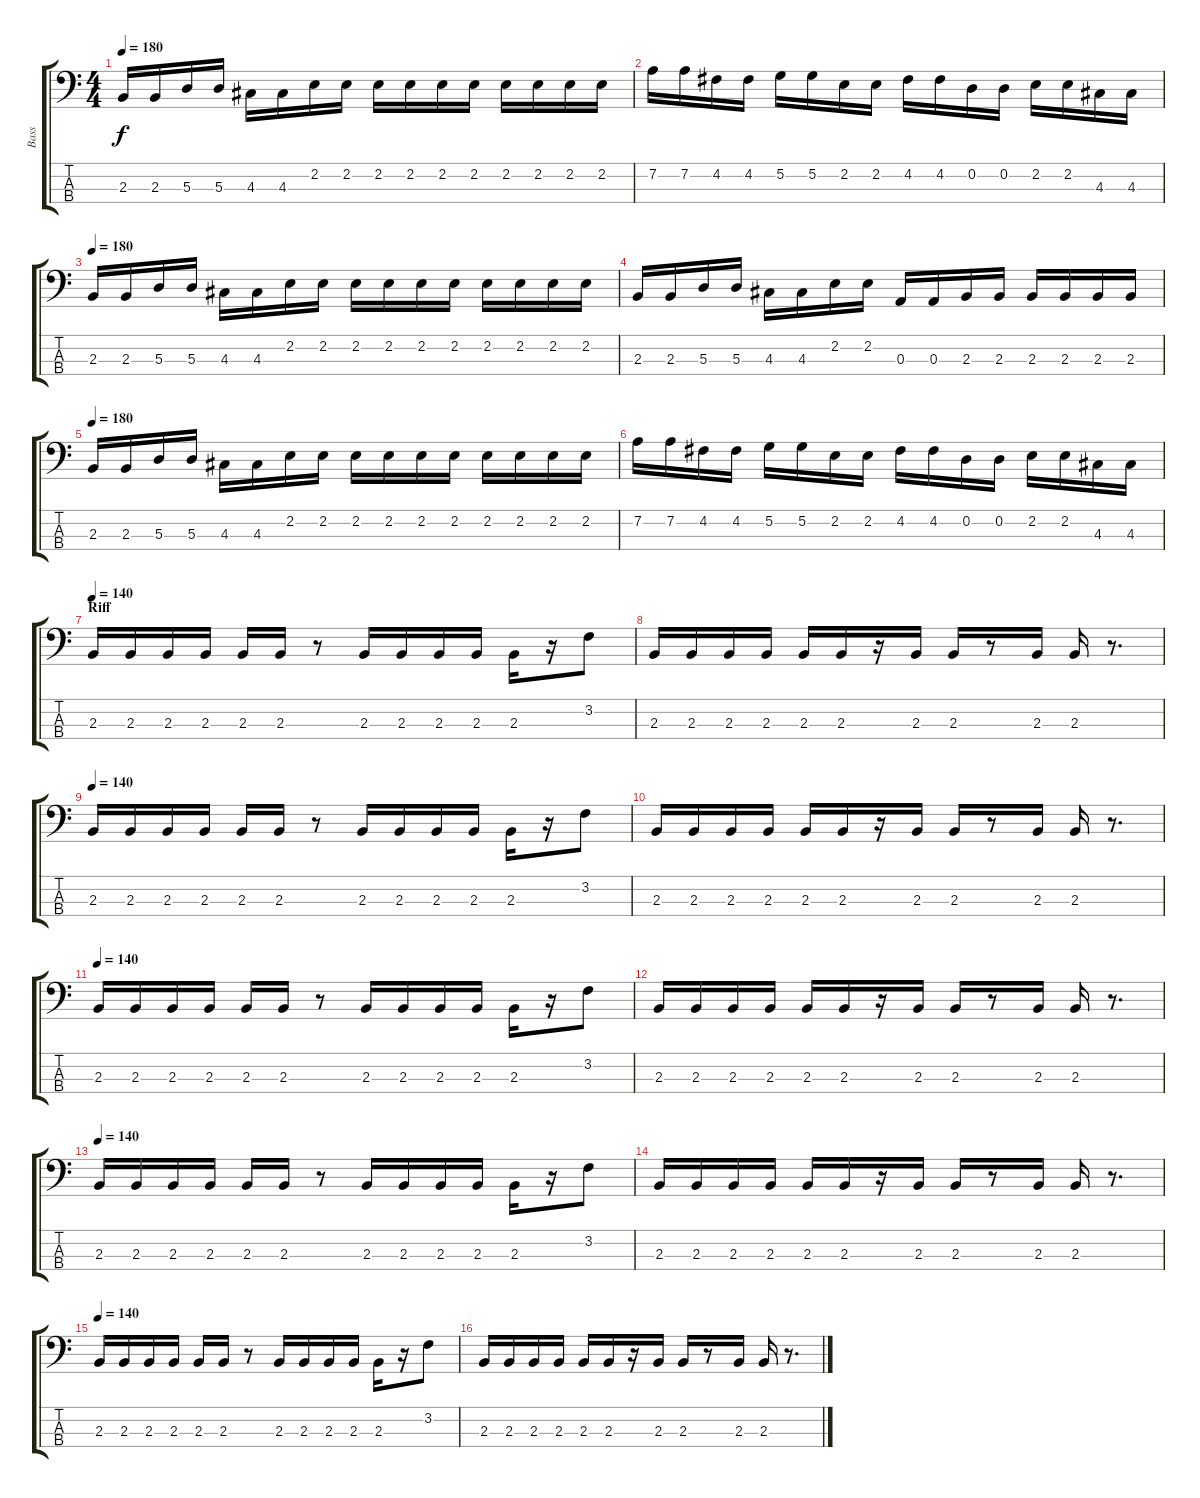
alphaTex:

\track ("Bass" "Bass") {instrument electricbasspick}
\staff {score tabs}
\tuning (G2 D2 A1 E1) {hide}
\ts (4 4)
\tempo 180
\clef f4
\ks c
2.3.16{dy f} 2.3.16 5.3.16 5.3.16 4.3.16 4.3.16 2.2.16 2.2.16 2.2.16 2.2.16 2.2.16 2.2.16 2.2.16 2.2.16 2.2.16 2.2.16 |
7.2.16 7.2.16 4.2.16 4.2.16 5.2.16 5.2.16 2.2.16 2.2.16 4.2.16 4.2.16 0.2.16 0.2.16 2.2.16 2.2.16 4.3.16 4.3.16 |
\tempo 180
2.3.16 2.3.16 5.3.16 5.3.16 4.3.16 4.3.16 2.2.16 2.2.16 2.2.16 2.2.16 2.2.16 2.2.16 2.2.16 2.2.16 2.2.16 2.2.16 |
2.3.16 2.3.16 5.3.16 5.3.16 4.3.16 4.3.16 2.2.16 2.2.16 0.3.16 0.3.16 2.3.16 2.3.16 2.3.16 2.3.16 2.3.16 2.3.16 |
\tempo 180
2.3.16 2.3.16 5.3.16 5.3.16 4.3.16 4.3.16 2.2.16 2.2.16 2.2.16 2.2.16 2.2.16 2.2.16 2.2.16 2.2.16 2.2.16 2.2.16 |
7.2.16 7.2.16 4.2.16 4.2.16 5.2.16 5.2.16 2.2.16 2.2.16 4.2.16 4.2.16 0.2.16 0.2.16 2.2.16 2.2.16 4.3.16 4.3.16 |
\section ("" "Riff")
\tempo 140
2.3.16 2.3.16 2.3.16 2.3.16 2.3.16 2.3.16 r.8 2.3.16 2.3.16 2.3.16 2.3.16 2.3.16 r.16 3.2.8 |
2.3.16 2.3.16 2.3.16 2.3.16 2.3.16 2.3.16 r.16 2.3.16 2.3.16 r.8 2.3.16 2.3.16 r.8{d} |
\tempo 140
2.3.16 2.3.16 2.3.16 2.3.16 2.3.16 2.3.16 r.8 2.3.16 2.3.16 2.3.16 2.3.16 2.3.16 r.16 3.2.8 |
2.3.16 2.3.16 2.3.16 2.3.16 2.3.16 2.3.16 r.16 2.3.16 2.3.16 r.8 2.3.16 2.3.16 r.8{d} |
\tempo 140
2.3.16 2.3.16 2.3.16 2.3.16 2.3.16 2.3.16 r.8 2.3.16 2.3.16 2.3.16 2.3.16 2.3.16 r.16 3.2.8 |
2.3.16 2.3.16 2.3.16 2.3.16 2.3.16 2.3.16 r.16 2.3.16 2.3.16 r.8 2.3.16 2.3.16 r.8{d} |
\tempo 140
2.3.16 2.3.16 2.3.16 2.3.16 2.3.16 2.3.16 r.8 2.3.16 2.3.16 2.3.16 2.3.16 2.3.16 r.16 3.2.8 |
2.3.16 2.3.16 2.3.16 2.3.16 2.3.16 2.3.16 r.16 2.3.16 2.3.16 r.8 2.3.16 2.3.16 r.8{d} |
\tempo 140
2.3.16 2.3.16 2.3.16 2.3.16 2.3.16 2.3.16 r.8 2.3.16 2.3.16 2.3.16 2.3.16 2.3.16 r.16 3.2.8 |
2.3.16 2.3.16 2.3.16 2.3.16 2.3.16 2.3.16 r.16 2.3.16 2.3.16 r.8 2.3.16 2.3.16 r.8{d}
